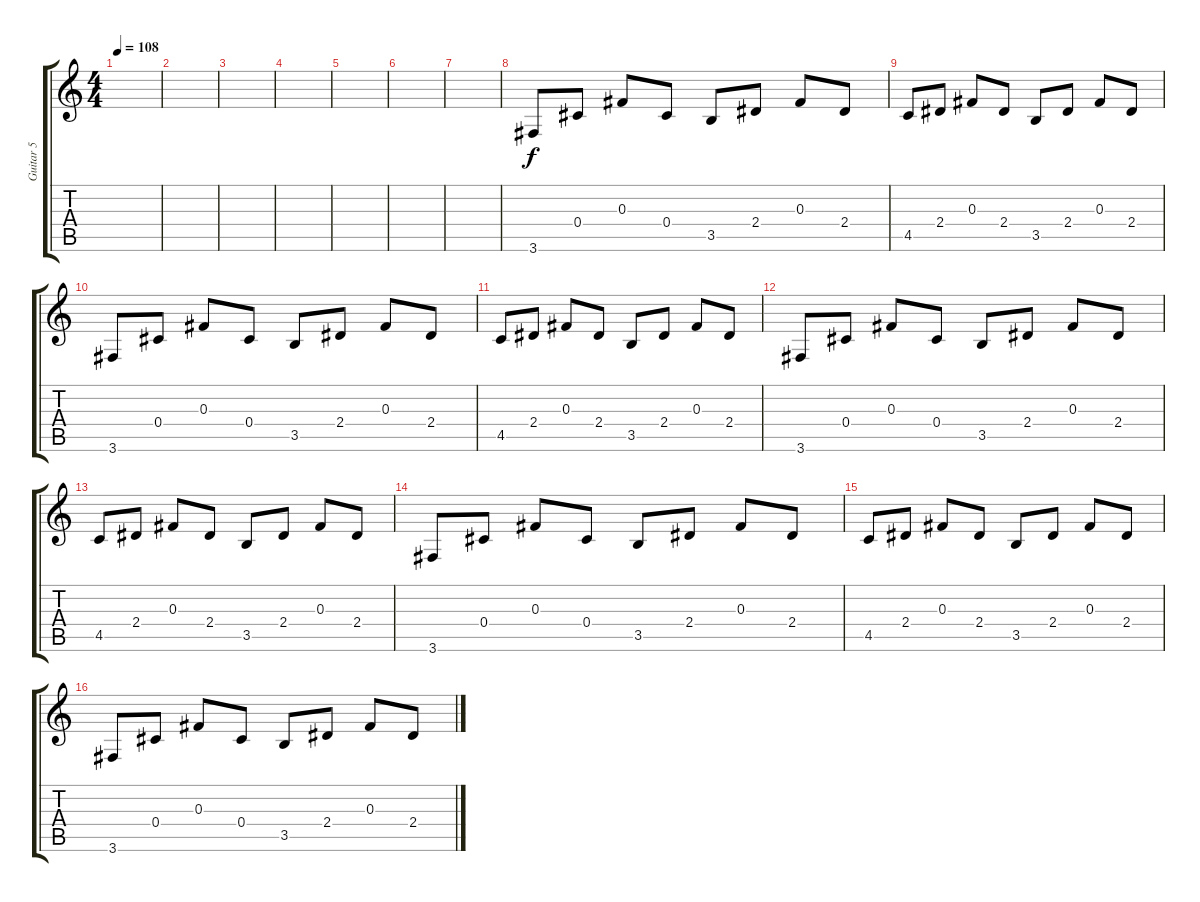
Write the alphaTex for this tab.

\track ("Guitar 5" "Guitar 5") {instrument electricguitarclean}
\staff {score tabs}
\tuning (Eb4 Bb3 Gb3 Db3 Ab2 Eb2) {hide}
\ts (4 4)
\tempo 108
\clef g2
\ks c
|
|
|
|
|
|
|
3.6.8 0.4.8 0.3.8 0.4.8 3.5.8 2.4.8 0.3.8 2.4.8 |
4.5.8 2.4.8 0.3.8 2.4.8 3.5.8 2.4.8 0.3.8 2.4.8 |
3.6.8 0.4.8 0.3.8 0.4.8 3.5.8 2.4.8 0.3.8 2.4.8 |
4.5.8 2.4.8 0.3.8 2.4.8 3.5.8 2.4.8 0.3.8 2.4.8 |
3.6.8 0.4.8 0.3.8 0.4.8 3.5.8 2.4.8 0.3.8 2.4.8 |
4.5.8 2.4.8 0.3.8 2.4.8 3.5.8 2.4.8 0.3.8 2.4.8 |
3.6.8 0.4.8 0.3.8 0.4.8 3.5.8 2.4.8 0.3.8 2.4.8 |
4.5.8 2.4.8 0.3.8 2.4.8 3.5.8 2.4.8 0.3.8 2.4.8 |
3.6.8 0.4.8 0.3.8 0.4.8 3.5.8 2.4.8 0.3.8 2.4.8
